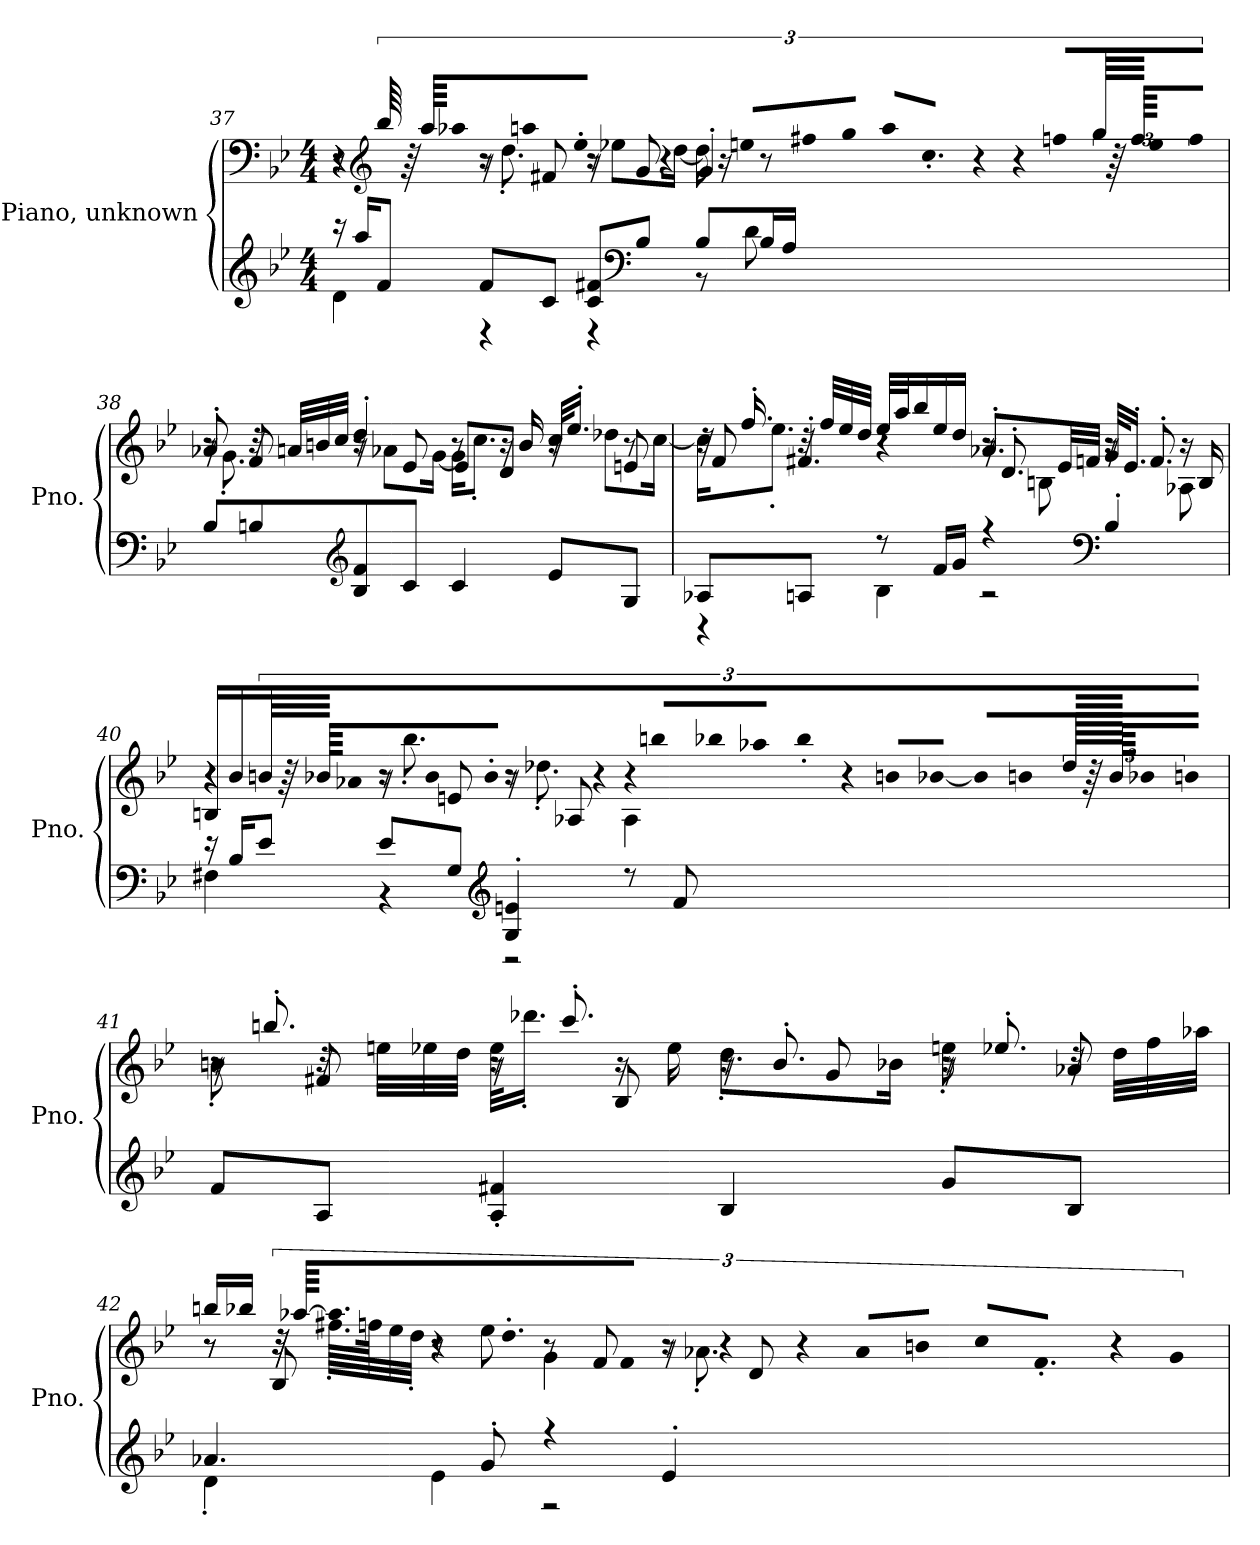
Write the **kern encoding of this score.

**kern	**kern
*part1	*part1
*staff2	*staff1
*I"Piano, unknown	*
*I'Pno.	*
!!LO:PB:g=z
*clefG2	*clefF4
*k[b-e-]	*k[b-e-]
*M4/4	*M4/4
=37	=37
*^	*^
*	*	*	*^
16r	4d\	8r	4r	4r
16aa/KL	.	.	.	.
*	*	*clefG2	*	*
8f/J	.	96bb-/	.	.
.	.	96r	.	.
.	.	96aa/KLLL	.	.
.	.	32aa-X/J	.	.
.	.	16aan/J	.	.
8f/L	4r	8ee-'/J	16r	8r
.	.	.	8.dd'\	.
8c/J	.	32r	.	8f#X/
.	.	32een/LLL	.	.
.	.	32ff#X/	.	.
.	.	32gg/JJJ	.	.
8c/ 8f#X/L	4r	32aa/KLL	16r	8r
.	.	16.cc'/JJ	.	.
.	.	.	8ee-X\L	.
*clefF4	*	*	*	*
8B-/J	.	8r	.	8g/
.	.	.	[16dd\Jk	.
8B-/L	8r	16r	16dd\]	4g'/
.	.	16ffn/LL	16r	.
16B-/L	8d\	96gg/JJkk	8r	.
.	.	96r	.	.
.	.	96ff/KLLL	.	.
.	.	32ee-/J	.	.
16A/JJ	.	16ff/JJ	.	.
*v	*v	*	*	*
!!LO:LB:g=z	!!	!!
=38	=38	=38	=38
8B-/L	8a-X'/	16r	8r
.	.	8.g'\	.
8Bn/	32r	.	8f/
.	32an/LLL	.	.
.	32bn/	.	.
.	32cc/JJJ	.	.
*clefG2	*	*	*
8B/ 8f/	4dd'/	16r	8r
.	.	8a-X\L	.
8c/J	.	.	8e-/
.	.	[16g\Jk	.
4c/	8r	16g\KL]	8e-/L
.	.	8.cc'\J	.
.	16r	.	8d/J
.	16b/	.	.
8e-/L	32cc/KLL	16r	8r
.	16.ee-'/JJ	.	.
.	.	8dd-X\L	.
8G/J	8r	.	8en/
.	.	[16cc\Jk	.
!!LO:LB:g=z	!!	!!
=39	=39	=39	=39
*^	*	*	*
8A-X/L	4r	32r	16cc\KL]	8f/
.	.	16.ff'/	.	.
.	.	.	8.ee-'\J	.
8An/J	.	32r	.	4.f#X'/
.	.	32ff/LLL	.	.
.	.	32ee-/	.	.
.	.	32dd/JJJ	.	.
8r	4B-\	32ee-/LLL	4r	.
.	.	32aa/J	.	.
.	.	16bb-/	.	.
16f/LL	.	16ee-/	.	.
16g/JJ	.	16dd/JJ	.	.
4r	2r	8.a-X'/L	8r	16r
.	.	.	.	8.d'/
.	.	.	8Bn\	.
.	.	32e-/LL	.	.
.	.	32fn/JJJ	.	.
*clefF4	*	*	*	*
4B-'/	.	32g/KLL	8r	16r
.	.	16.e-'/JJ	.	.
.	.	.	.	8.f'/
.	.	16r	8A-X\	.
.	.	16B/	.	.
!!LO:LB:g=z	!!	!!
=40	=40	=40	=40	=40
16r	4F#X\	16Bn/LL	4r	4r
16B-/KL	.	16b-/	.	.
8e-/J	.	96bn/JJkk	.	.
.	.	96r	.	.
.	.	96b-X/KLLL	.	.
.	.	32a-X/J	.	.
.	.	16b-/J	.	.
8e-/L	4r	8b-'/J	16r	8r
.	.	.	8.bb-'\	.
8G/J	.	32r	.	8en/
.	.	32bbn/LLL	.	.
.	.	32bb-X/	.	.
.	.	32aa-X/JJJ	.	.
*clefG2	*	*	*	*
4G/' 4en/'	2r	8bb-'/	16r	8r
.	.	.	8.dd-X'\	.
.	.	32r	.	8A-X/
.	.	32bn/KLL	.	.
.	.	[16b-X/JJ	.	.
8r	.	16b-/LL]	4A-\	4r
.	.	16bn/	.	.
8f/	.	96dd-/JJkk	.	.
.	.	96r	.	.
.	.	96b/KLLL	.	.
.	.	32b-X/J	.	.
.	.	16bn/JJ	.	.
*v	*v	*	*	*
!!LO:LB:g=z	!!	!!
=41	=41	=41	=41
8f/L	16r	8bn'\	8r
.	8.bbn'/	.	.
8A/J	.	32r	8f#X/
.	.	32een\LLL	.
.	.	32ee-X\	.
.	.	32dd\JJJ	.
4A/' 4f#X/'	16r	32ee-\KLL	8r
.	.	16.ddd-X'\JJ	.
.	8.ccc'/	.	.
.	.	16r	8B-/
.	.	16ee-\	.
4B-/	16r	8.dd'\L	8r
.	8.b'/	.	.
.	.	.	8g/
.	.	16b-X\Jk	.
8g/L	16r	8een'\	8r
.	8.ee-X'/	.	.
8B-/J	.	32r	8a-X/
.	.	32dd\LLL	.
.	.	32ff\	.
.	.	32aa-X\JJJ	.
!!LO:LB:g=z	!!	!!
=42	=42	=42	=42
*^	*	*	*
4.a-X/	4d'\	16bbn/LL	8r	8r
.	.	16bb-X/JJ	.	.
.	.	48r	32r	8B-/
.	.	[96aa-X/KKLL	.	.
.	.	16.aa-/J]	64.ff#X'\LLLL	.
.	.	.	128ffn\JK	.
.	.	.	32ee-\	.
.	.	.	32dd'\JJJ	.
.	4e-\	8.dd'/	8r	4r
8g'/	.	.	8ee-\	.
.	.	16f/Jk	.	.
4r	2r	8r	4g\	8r
.	.	16r	.	8f/
.	.	32a/LLL	.	.
.	.	32bn/JJJ	.	.
4e-'/	.	32cc/KLL	16r	8r
.	.	16.f'/JJ	.	.
.	.	.	8.a-X'\	.
.	.	16r	.	8d/
.	.	16g/	.	.
*v	*v	*	*	*
*	*v	*v	*v
=	=
*-	*-
